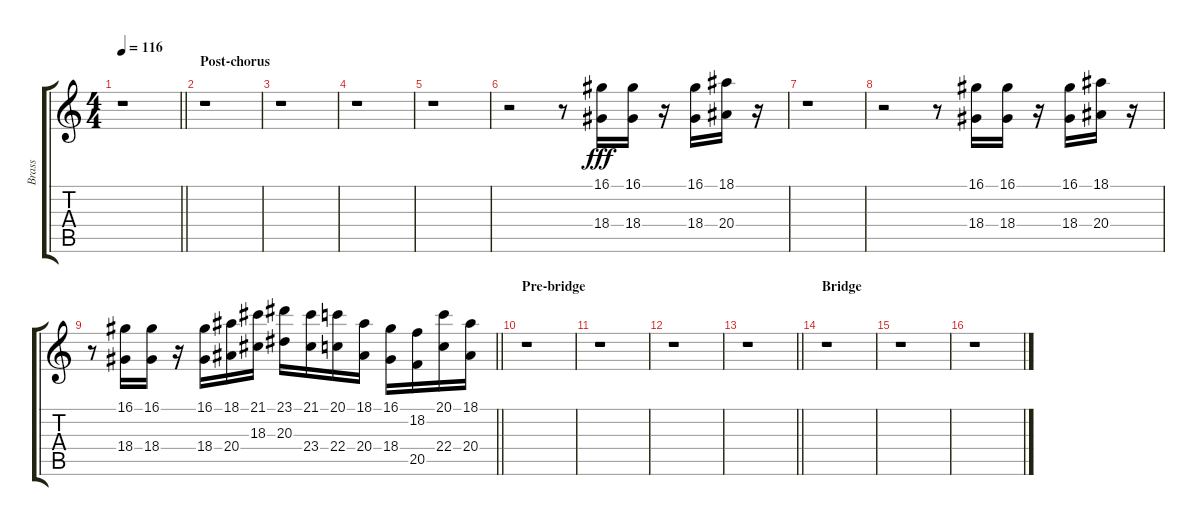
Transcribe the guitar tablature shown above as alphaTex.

\track ("Brass" "Brass") {instrument brasssection}
\staff {score tabs}
\tuning (E4 B3 G3 D3 A2 E2) {hide}
\ts (4 4)
\tempo 116
\clef g2
\barLineRight lightlight
\ks c
r.1{dy fff} |
\section ("" "Post-chorus")
r.1 |
r.1 |
r.1 |
r.1 |
r.2 r.8 (16.1 18.4).16 (16.1 18.4).16 r.16 (16.1 18.4).16 (18.1 20.4).16 r.16 |
r.1 |
r.2 r.8 (16.1 18.4).16 (16.1 18.4).16 r.16 (16.1 18.4).16 (18.1 20.4).16 r.16 |
\barLineRight lightlight
r.8 (16.1 18.4).16 (16.1 18.4).16 r.16 (16.1 18.4).16 (18.1 20.4).16 (21.1 18.3).16 (23.1 20.3).16 (21.1 23.4).16 (20.1 22.4).16 (18.1 20.4).16 (16.1 18.4).16 (18.2 20.5).16 (20.1 22.4).16 (18.1 20.4).16 |
\section ("" "Pre-bridge")
r.1 |
r.1 |
r.1 |
\barLineRight lightlight
r.1 |
\section ("" "Bridge")
r.1 |
r.1 |
r.1
